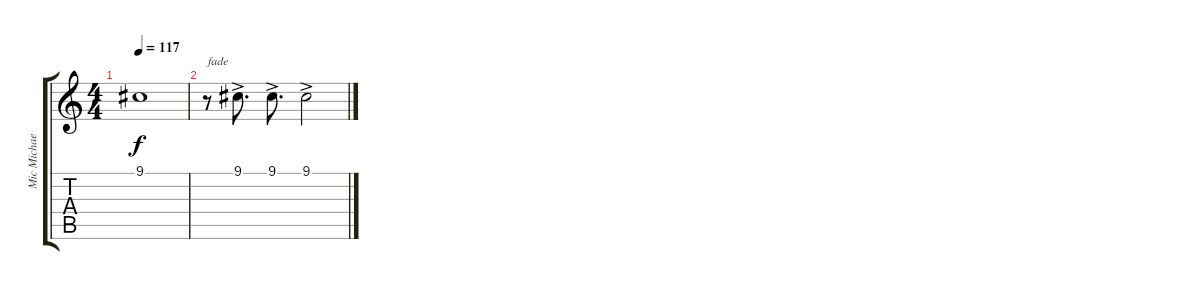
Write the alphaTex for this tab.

\track ("Mic Michaeli (Bottom Keyboard/RH)" "Mic Michae") {instrument synthbrass1}
\staff {score tabs}
\tuning (E4 B3 G3 D3 A2 E2) {hide}
\ts (4 4)
\tempo 117
\clef g2
\ks c
9.1.1{dy f} |
r.8{txt "fade"} 9.1{ac}.8{d} 9.1{ac}.8{d} 9.1{ac}.2
